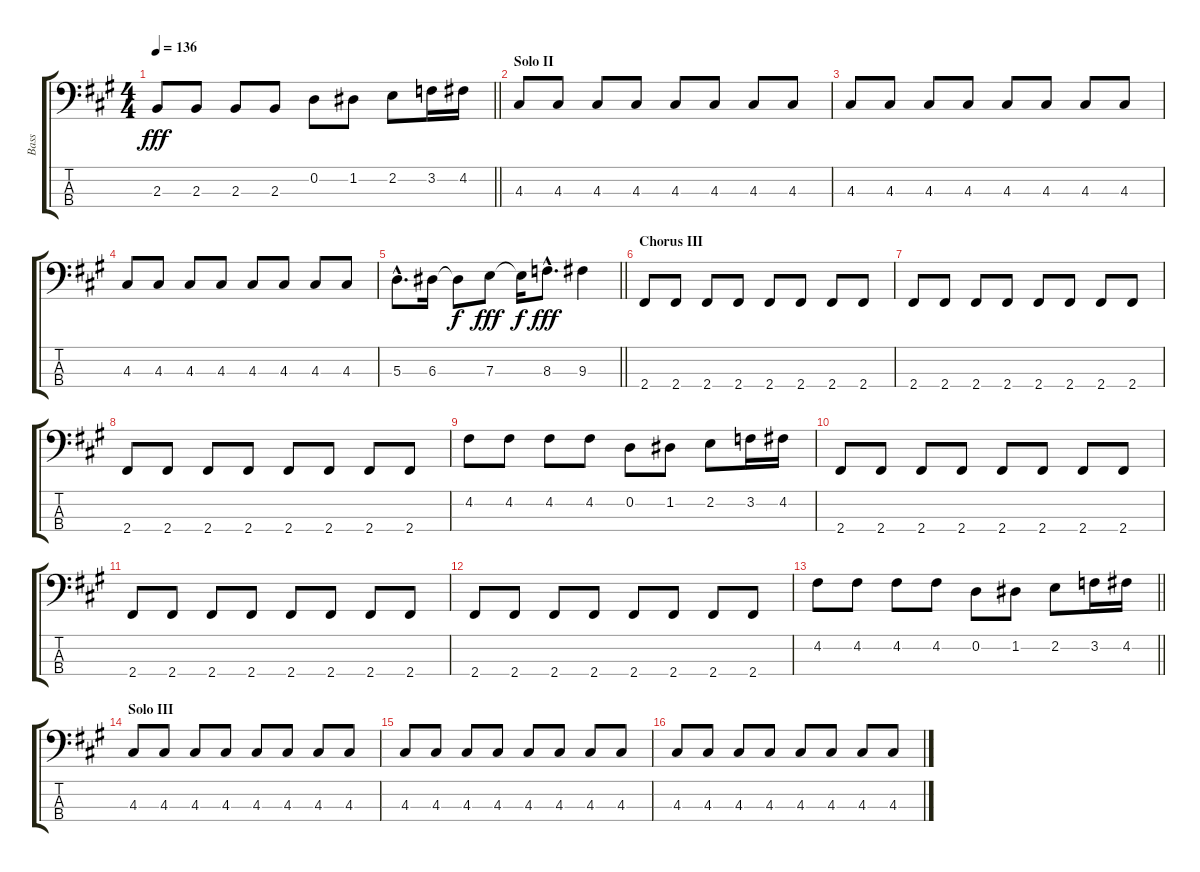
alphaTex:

\track ("Bass" "Bass") {instrument electricbassfinger}
\staff {score tabs}
\tuning (G2 D2 A1 E1) {hide}
\ts (4 4)
\tempo 136
\clef f4
\barLineRight lightlight
\ks a
2.3.8{dy fff} 2.3.8 2.3.8 2.3.8 0.2.8 1.2.8 2.2.8 3.2.16 4.2.16 |
\section ("" "Solo II")
4.3.8 4.3.8 4.3.8 4.3.8 4.3.8 4.3.8 4.3.8 4.3.8 |
4.3.8 4.3.8 4.3.8 4.3.8 4.3.8 4.3.8 4.3.8 4.3.8 |
4.3.8 4.3.8 4.3.8 4.3.8 4.3.8 4.3.8 4.3.8 4.3.8 |
\barLineRight lightlight
5.3{hac}.8{d} 6.3.16 6.3{t}.8{dy f} 7.3.8{dy fff} 7.3{t}.16{dy f} 8.3{hac}.8{d dy fff} 9.3.4 |
\section ("" "Chorus III")
2.4.8 2.4.8 2.4.8 2.4.8 2.4.8 2.4.8 2.4.8 2.4.8 |
2.4.8 2.4.8 2.4.8 2.4.8 2.4.8 2.4.8 2.4.8 2.4.8 |
2.4.8 2.4.8 2.4.8 2.4.8 2.4.8 2.4.8 2.4.8 2.4.8 |
4.2.8 4.2.8 4.2.8 4.2.8 0.2.8 1.2.8 2.2.8 3.2.16 4.2.16 |
2.4.8 2.4.8 2.4.8 2.4.8 2.4.8 2.4.8 2.4.8 2.4.8 |
2.4.8 2.4.8 2.4.8 2.4.8 2.4.8 2.4.8 2.4.8 2.4.8 |
2.4.8 2.4.8 2.4.8 2.4.8 2.4.8 2.4.8 2.4.8 2.4.8 |
\barLineRight lightlight
4.2.8 4.2.8 4.2.8 4.2.8 0.2.8 1.2.8 2.2.8 3.2.16 4.2.16 |
\section ("" "Solo III")
4.3.8 4.3.8 4.3.8 4.3.8 4.3.8 4.3.8 4.3.8 4.3.8 |
4.3.8 4.3.8 4.3.8 4.3.8 4.3.8 4.3.8 4.3.8 4.3.8 |
4.3.8 4.3.8 4.3.8 4.3.8 4.3.8 4.3.8 4.3.8 4.3.8
